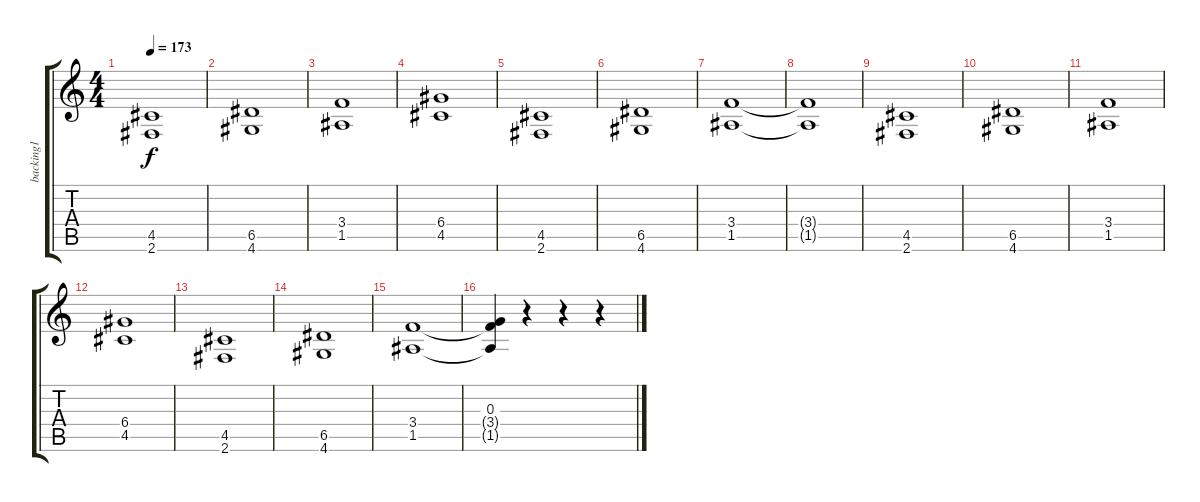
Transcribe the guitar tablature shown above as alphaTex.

\track ("backing1" "backing1") {instrument overdrivenguitar}
\staff {score tabs}
\tuning (E4 B3 G3 D3 A2 E2) {hide}
\ts (4 4)
\tempo 173
\clef g2
\ks c
(4.5 2.6).1{dy f} |
(6.5 4.6).1 |
(3.4 1.5).1 |
(6.4 4.5).1 |
(4.5 2.6).1 |
(6.5 4.6).1 |
(3.4 1.5).1 |
(3.4{t} 1.5{t}).1 |
(4.5 2.6).1 |
(6.5 4.6).1 |
(3.4 1.5).1 |
(6.4 4.5).1 |
(4.5 2.6).1 |
(6.5 4.6).1 |
(3.4 1.5).1 |
(0.3 3.4{t} 1.5{t}).4 r.4 r.4 r.4
